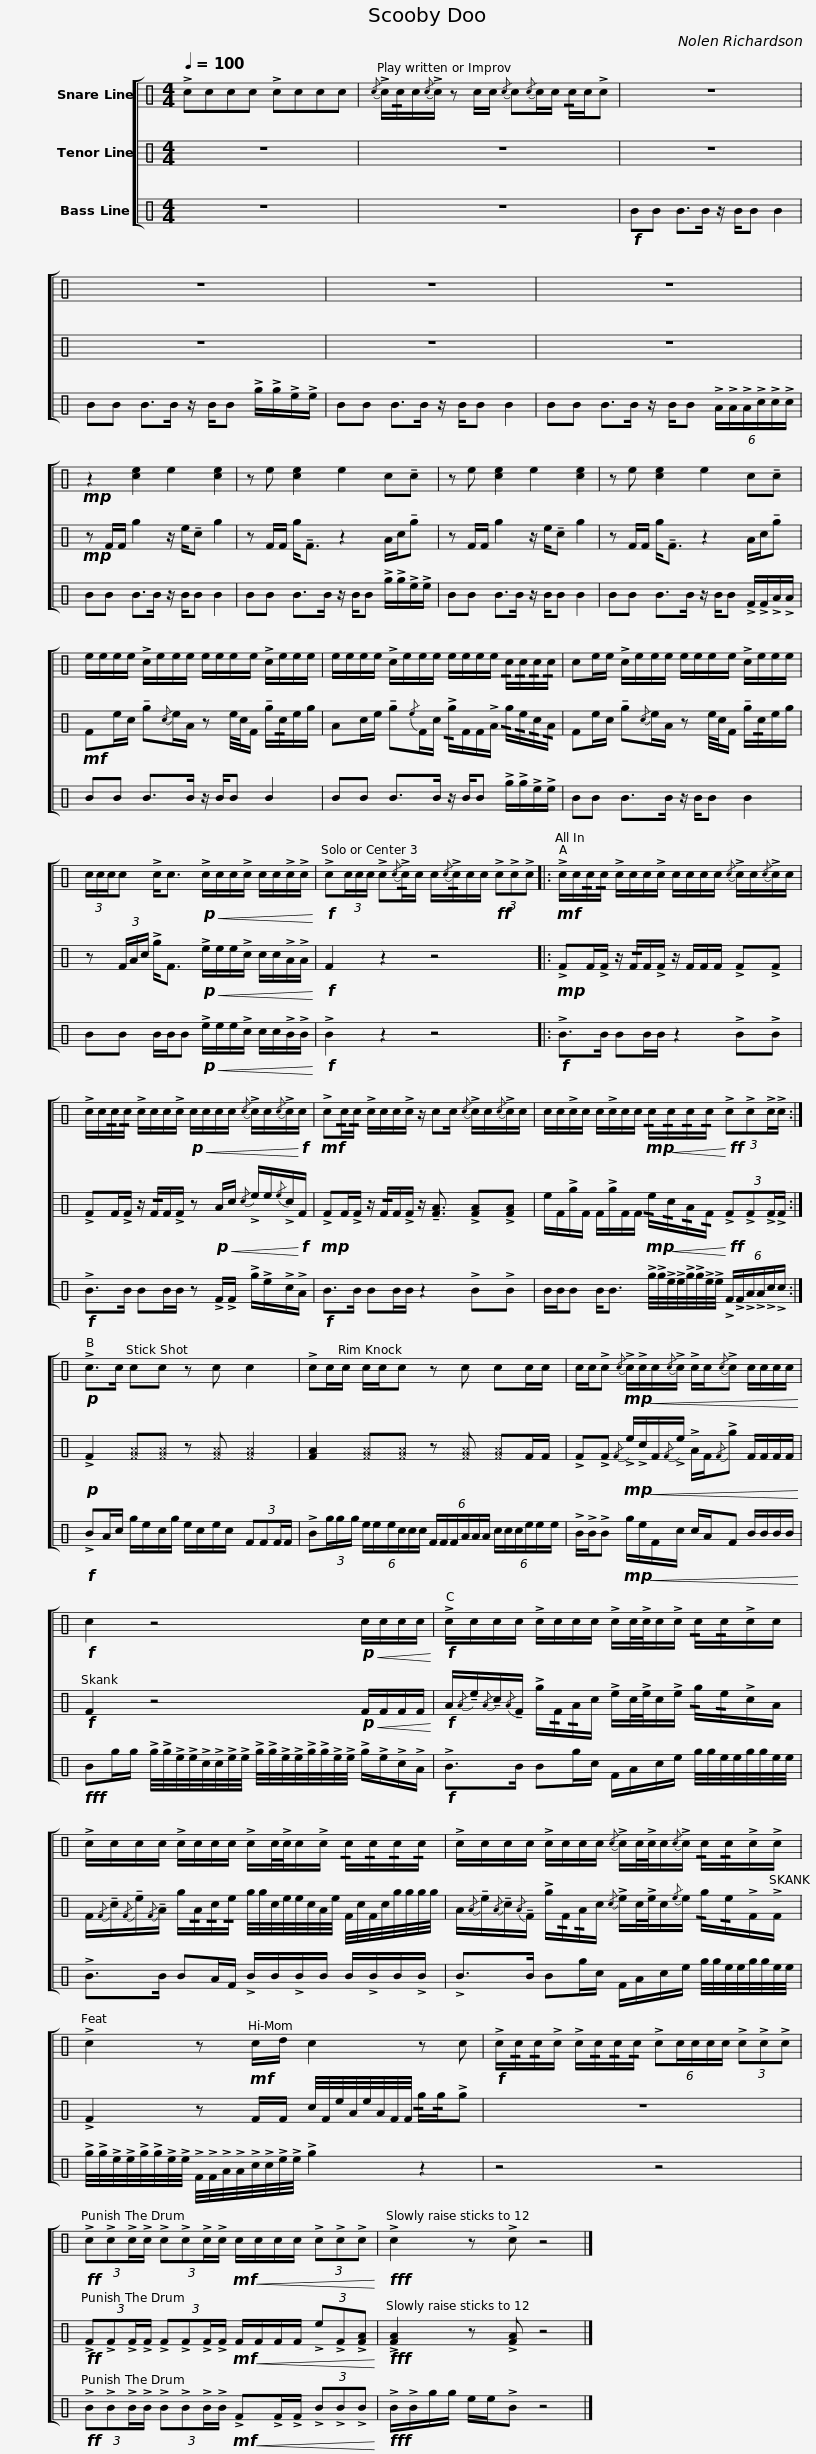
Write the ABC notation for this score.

X:1
%%score [ 1 2 3 ]
L:1/8
Q:1/4=100
M:4/4
I:linebreak $
K:C
V:1 perc
K:none
V:2 perc
K:none
V:3 perc
K:none
V:1
 !>!cccc !>!cccc |{/c} !>!c/!/!c/c/{/c}!>!c/ z c/c/{/c} c{/c}c/c/ !/!c/c/!>!c | z8 | z8 |$ z8 | %5
 z8 |!mp! z2 [ce]2 e2 [ce]2 | z e [ce]2 e2 c!tenuto!c |$ z e [ce]2 e2 [ce]2 | z e [ce]2 e2 c!tenuto!c | %10
 e/e/e/e/ !>!c/e/e/e/ e/e/e/e/ !>!c/e/e/e/ | e/e/e/e/ !>!c/e/e/e/ e/e/e/e/ !/!c/!/!c/!/!c/!/!c/ |$ ce/e/ !>!c/e/e/e/ e/e/e/e/ !>!c/e/e/e/ | (3c/c/c/c !>!c<c!p!!<(! !>!c/c/c/!>!c/ c/c/!>!c/!>!c/!<)! |!f! !>!c(3c/c/c/ !>!c{/c}!/!!>!c/c/ c/{/c}!/!!>!c/c/c/!ff! (3!>!c!>!c!>!c |:$ %15
!mf! !>!c/c/!/!c/!/!c/ !>!c/c/c/!>!c/ c/c/c/c/{/c} !>!c/c/{/c}!>!c/c/ | !>!c/c/!/!c/!/!c/ !>!c/c/c/!>!c/!p!!<(! c/c/c/c/{/c} !>!c/c/{/c}!>!c/!<)!!f!c/ |!mf! !>!c!/!c/!/!c/ !>!c/c/c/!>!c/ z/ cc/{/c} !>!c/c/{/c}!>!c/c/ |$ c/c/!>!c/c/ c/!>!c/c/c/!mp!!<(! !/!c/!/!c/!/!c/!/!c/!<)!!ff! (3:2:4!>!c!>!c!>!c/!>!c/ :|!p! !>!c>c cc z c c2 | %20
 !>!cc/c/ c/c/c z c cc/c/ |$ c/c/!>!c!mp!!<(!{/c} !>!c/!>!c/c/{/c}!>!c/ !>!c/c/{/c}!>!c c/c/c/c/!<)! |!f! c2 z4!p!!<(! c/c/c/c/!<)! |$!f! !>!c/c/c/c/ !>!c/c/c/c/ !>!c/c/4!>!c/4c/!>!c/ !/!c/!/!c/!>!c/c/ | !>!c/c/c/c/ !>!c/c/c/c/ !>!c/c/4!>!c/4c/!>!c/ !/!c/!/!c/!/!c/!/!c/ |$ %25
 !>!c/c/c/c/ !>!c/c/c/c/{/c} !>!c/c/4!>!c/4c/{/c}!>!c/ !/!c/!/!c/!>!c/!>!c/ | !>!c2 z!mf! c/d/ c2 z c |$!f! !>!c/!/!c/!/!c/!>!c/ !>!c/!/!c/!/!c/!/!c/ (6:4:5!>!cc/c/c/c/ (3!>!c!>!c!>!c |!ff! (3:2:4!>!c!>!c!>!c/!>!c/ (3:2:4!>!c!>!c!>!c/!>!c/!mf!!<(! c/c/c/c/ (3!>!c!>!c!>!c!<)! |!fff! !>!c2 z !>!c z4 |] %30
V:2
 z8 | z8 | z8 | z8 |$ z8 | %5
 z8 |!mp! z F/F/ g2 z/ e/!tenuto!c g2 | z F/F/ g<!tenuto!F z2 A/c/!tenuto!g |$ z F/F/ g2 z/ e/!tenuto!c g2 | z F/F/ g<!tenuto!F z2 A/c/!tenuto!g | %10
!mf! Fe/c/ !tenuto!g{/c}e/A/ z e/4c/4F/ !tenuto!g/!/!c/e/g/ | Ac/e/ !tenuto!g{/e}F/c/ !/!!>!g/F/F/!>!A/ !/!g/!/!e/!/!c/!/!A/ |$ Fe/c/ !tenuto!g{/c}e/A/ z e/4c/4F/ !tenuto!g/!/!c/e/g/ | z (3F/A/c/ !>!g<F!p!!<(! !>!e/e/e/!>!c/ c/c/!>!A/!>!A/!<)! |!f! F2 z2 z4 |:$ %15
!mp! !>!FF/!>!F/ z/ !/!F/F/!>!F/ z/ F/F/F/ !>!F!>!F | !>!FF/!>!F/ z/ !/!F/F/!>!F/ z!p!!<(! A/c/{/c} !>!e/e/{/e}!>!c/!<)!!f!F/ |!mp! !>!FF/!>!F/ z/ !/!F/F/!>!F/ z/ !tenuto![FA]3/2 !>![FA]!>![FA] |$ e/F/!>!g/F/ F/!>!g/F/F/!mp!!<(! !/!e/!/!c/!/!A/!/!F/!<)!!ff! (3:2:4!>!F!>!F!>!F/!>!F/ :|!p! !>!F2 [^F^A][^F^A] z [^F^A] [^F^A]2 | %20
 [FA]2 [^F^A][^F^A] z [^F^A] [^F^A]F/F/ |$ !>!F!>!F!mp!!<(!{/F} !>!e/!>!c/F/{/F}!>!e/ !>!A/F/{/F}!>!g F/F/F/F/!<)! |!f! F2 z4!p!!<(! F/F/F/F/!<)! |$!f! A/{/A}!tenuto!e/{/A}!tenuto!c/{/A}!tenuto!F/ !>!g/!/!F/!/!A/c/ !>!e/c/4!>!e/4c/!>!e/ !/!g/!/!e/!>!c/A/ | F/{/F}!tenuto!c/{/F}!tenuto!e/{/F}!tenuto!A/ g/!/!A/!/!c/!/!e/ g/4g/4c/4e/4e/4c/4A/4e/4 F/4c/4F/4c/4g/4g/4g/4g/4 |$ %25
 A/{/A}!tenuto!e/{/A}!tenuto!c/{/A}!tenuto!F/ !>!g/!/!F/!/!A/c/{/c} !>!e/c/4!>!e/4c/{/e}e/ !/!g/!/!e/!>!F/!>!F/ | !>!F2 z F/F/ c/4F/4e/4A/4e/4A/4F/4F/4 !/!g/!/!g/!>!g |$ z8 |!ff! (3:2:4!>!F!>!F!>!F/!>!F/ (3:2:4!>!F!>!F!>!F/!>!F/!mf!!<(! F/F/F/F/ (3!>!e!>!F!>![FA]!<)! |!fff! !>![FA]2 z !>![FA] z4 |] %30
V:3
 z8 | z8 |!f! BB B>B z/ B/B B2 | BB B>B z/ B/B !>!g/!>!g/!>!e/!>!e/ |$ BB B>B z/ B/B B2 | %5
 BB B>B z/ B/B (6:4:6!>!A/!>!A/!>!A/!>!c/!>!c/!>!c/ | BB B>B z/ B/B B2 | BB B>B z/ B/B !>!g/!>!g/!>!e/!>!e/ |$ BB B>B z/ B/B B2 | BB B>B z/ B/B !>!F/!>!F/!>!A/!>!A/ | %10
 BB B>B z/ B/B B2 | BB B>B z/ B/B !>!g/!>!g/!>!e/!>!e/ |$ BB B>B z/ B/B B2 | BB B/B/B!p!!<(! !>!e/e/e/!>!c/ c/c/!>!B/!>!B/!<)! |!f! !>!B2 z2 z4 |:$ %15
!f! !>!B>B BB/B/ z2 !>!B!>!B |!f! !>!B>B BB/B/ z !>!F/!>!F/ !>!g/!>!e/!>!c/!>!A/ |!f! B>B BB/B/ z2 !>!B!>!B |$ B/B/B B<B !>!g/4!>!g/4!>!e/4!>!e/4!>!g/4!>!g/4!>!e/4!>!e/4 (6:4:6!>!F/!>!F/!>!A/!>!A/!>!c/!>!c/ :|!f! !>!BA/c/ g/e/c/g/ e/c/e/c/ (3:2:4FFF/F/ | %20
 !>!B(3g/g/g/ (6:4:6e/e/e/c/c/c/ (6:4:6F/F/F/A/A/A/ (6:4:6c/c/c/e/e/e/ |$ !>!B/!>!B/!>!B!mp!!<(! g/e/F/c/ c/A/F B/B/B/B/!<)! |!fff! Bg/g/ !>!g/4!>!g/4!>!e/4!>!e/4!>!c/4!>!c/4!>!e/4!>!e/4 !>!g/4!>!g/4!>!e/4!>!e/4!>!g/4!>!g/4!>!e/4!>!e/4 !>!g/!>!e/!>!c/!>!A/ |$!f! !>!B>B Bg/c/ F/A/c/e/ g/4g/4e/4e/4g/4g/4e/4e/4 | !>!B>B BA/F/ !>!B/B/!>!B/B/ B/!>!B/B/!>!B/ |$ %25
 !>!B>B Bg/c/ F/A/c/e/ g/4g/4e/4e/4g/4g/4e/4e/4 | !>!g/4!>!g/4!>!e/4!>!e/4!>!g/4!>!g/4!>!e/4!>!e/4 !>!F/4!>!F/4!>!A/4!>!A/4!>!c/4!>!c/4!>!e/4!>!e/4 !>!g2 z2 |$ z4 z4 |!ff! (3:2:4!>!B!>!B!>!B/!>!B/ (3:2:4!>!B!>!B!>!B/!>!B/!mf!!<(! !>!F!>!F/!>!F/ (3!>!B!>!B!>!B!<)! |!fff! !>!B/!>!B/g/g/ e/e/!>!B z4 |] %30
